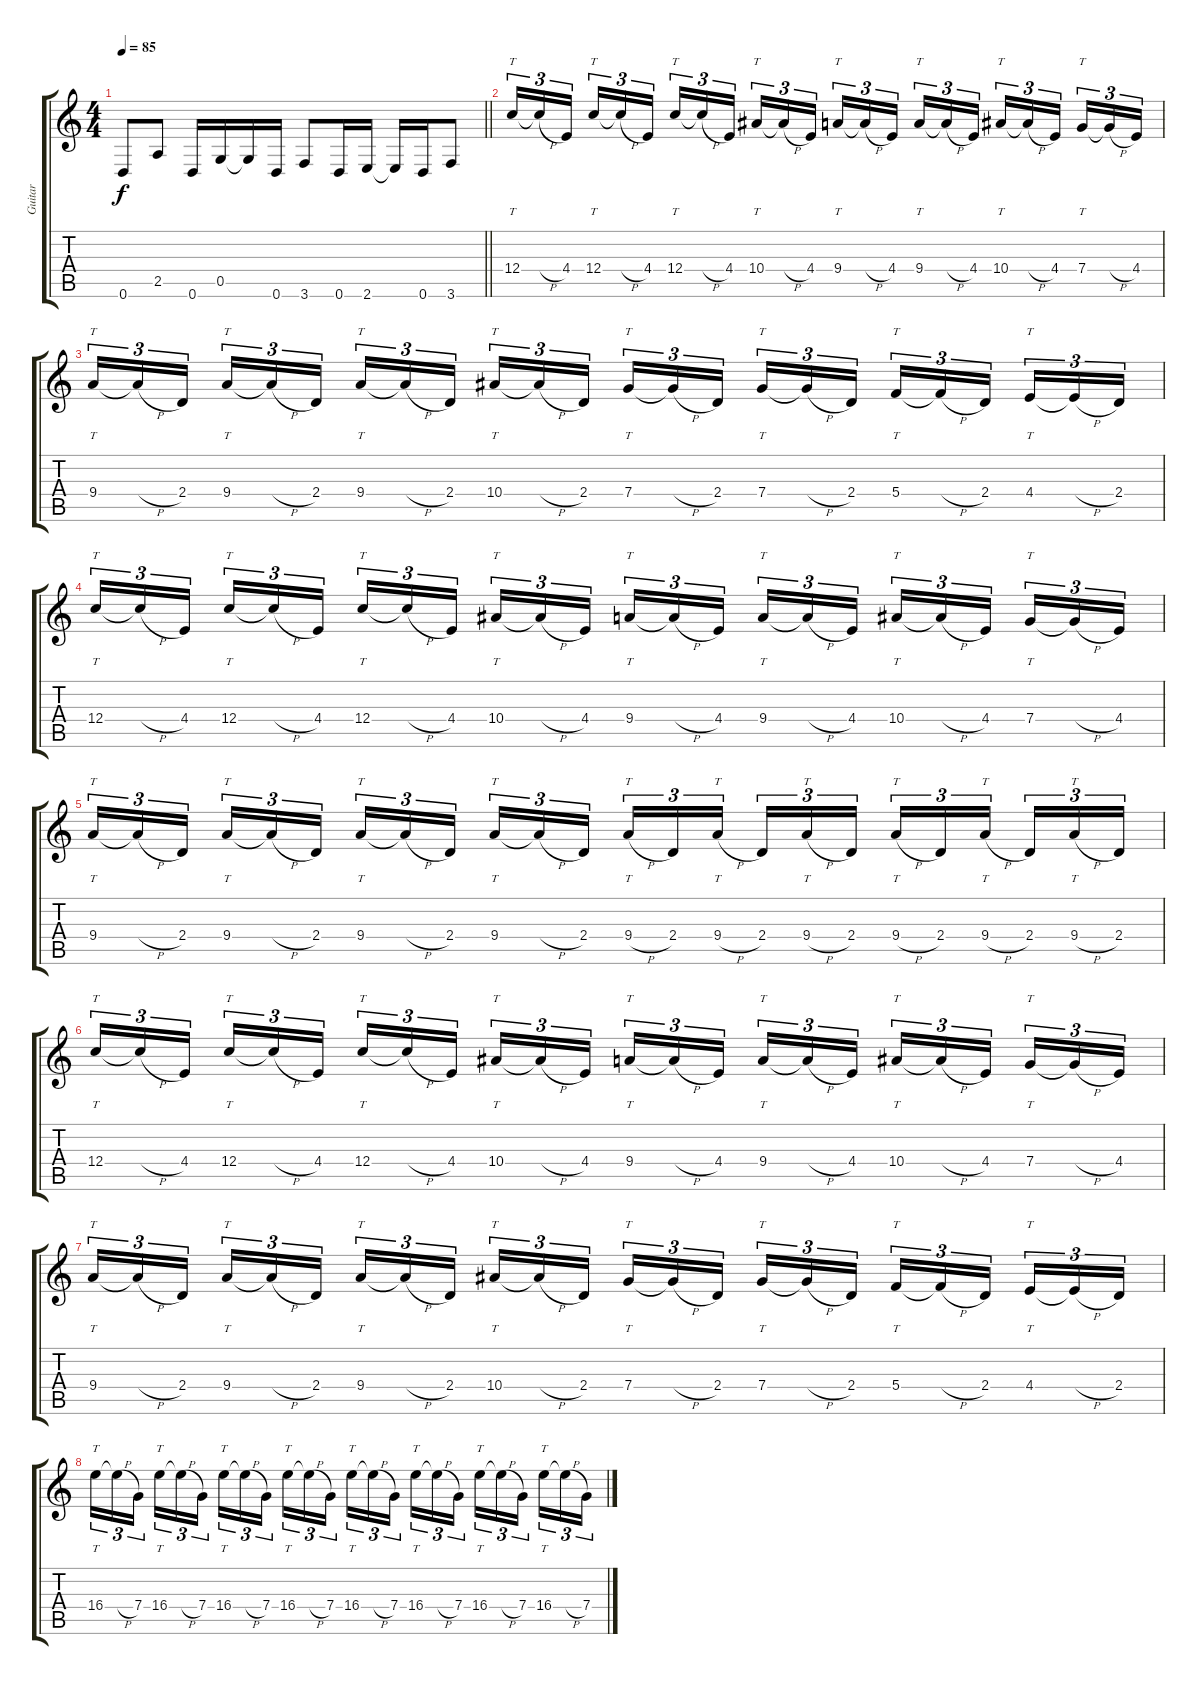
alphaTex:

\track ("Guitar" "Guitar") {instrument overdrivenguitar}
\staff {score tabs}
\tuning (D4 A3 F3 C3 G2 D2) {hide}
\ts (4 4)
\tempo 85
\clef g2
\barLineRight lightlight
\ks c
0.6.8{dy f} 2.5.8 0.6.16 0.5.16 0.5{t}.16 0.6.16 3.6.8 0.6.16 2.6.16 2.6{t}.16 0.6.16 3.6.8 |
\section ("" "")
12.4.16{tt tu (3 2) instrument overdrivenguitar} 12.4{h t}.16{tu (3 2)} 4.4.16{tu (3 2) beam splitsecondary} 12.4.16{tt tu (3 2)} 12.4{h t}.16{tu (3 2)} 4.4.16{tu (3 2)} 12.4.16{tt tu (3 2)} 12.4{h t}.16{tu (3 2)} 4.4.16{tu (3 2) beam splitsecondary} 10.4.16{tt tu (3 2)} 10.4{h t}.16{tu (3 2)} 4.4.16{tu (3 2)} 9.4.16{tt tu (3 2)} 9.4{h t}.16{tu (3 2)} 4.4.16{tu (3 2) beam splitsecondary} 9.4.16{tt tu (3 2)} 9.4{h t}.16{tu (3 2)} 4.4.16{tu (3 2)} 10.4.16{tt tu (3 2)} 10.4{h t}.16{tu (3 2)} 4.4.16{tu (3 2) beam splitsecondary} 7.4.16{tt tu (3 2)} 7.4{h t}.16{tu (3 2)} 4.4.16{tu (3 2)} |
9.4.16{tt tu (3 2)} 9.4{h t}.16{tu (3 2)} 2.4.16{tu (3 2) beam splitsecondary} 9.4.16{tt tu (3 2)} 9.4{h t}.16{tu (3 2)} 2.4.16{tu (3 2)} 9.4.16{tt tu (3 2)} 9.4{h t}.16{tu (3 2)} 2.4.16{tu (3 2) beam splitsecondary} 10.4.16{tt tu (3 2)} 10.4{h t}.16{tu (3 2)} 2.4.16{tu (3 2)} 7.4.16{tt tu (3 2)} 7.4{h t}.16{tu (3 2)} 2.4.16{tu (3 2) beam splitsecondary} 7.4.16{tt tu (3 2)} 7.4{h t}.16{tu (3 2)} 2.4.16{tu (3 2)} 5.4.16{tt tu (3 2)} 5.4{h t}.16{tu (3 2)} 2.4.16{tu (3 2) beam splitsecondary} 4.4.16{tt tu (3 2)} 4.4{h t}.16{tu (3 2)} 2.4.16{tu (3 2)} |
12.4.16{tt tu (3 2)} 12.4{h t}.16{tu (3 2)} 4.4.16{tu (3 2) beam splitsecondary} 12.4.16{tt tu (3 2)} 12.4{h t}.16{tu (3 2)} 4.4.16{tu (3 2)} 12.4.16{tt tu (3 2)} 12.4{h t}.16{tu (3 2)} 4.4.16{tu (3 2) beam splitsecondary} 10.4.16{tt tu (3 2)} 10.4{h t}.16{tu (3 2)} 4.4.16{tu (3 2)} 9.4.16{tt tu (3 2)} 9.4{h t}.16{tu (3 2)} 4.4.16{tu (3 2) beam splitsecondary} 9.4.16{tt tu (3 2)} 9.4{h t}.16{tu (3 2)} 4.4.16{tu (3 2)} 10.4.16{tt tu (3 2)} 10.4{h t}.16{tu (3 2)} 4.4.16{tu (3 2) beam splitsecondary} 7.4.16{tt tu (3 2)} 7.4{h t}.16{tu (3 2)} 4.4.16{tu (3 2)} |
9.4.16{tt tu (3 2)} 9.4{h t}.16{tu (3 2)} 2.4.16{tu (3 2) beam splitsecondary} 9.4.16{tt tu (3 2)} 9.4{h t}.16{tu (3 2)} 2.4.16{tu (3 2)} 9.4.16{tt tu (3 2)} 9.4{h t}.16{tu (3 2)} 2.4.16{tu (3 2) beam splitsecondary} 9.4.16{tt tu (3 2)} 9.4{h t}.16{tu (3 2)} 2.4.16{tu (3 2)} 9.4{h}.16{tt tu (3 2)} 2.4.16{tu (3 2)} 9.4{h}.16{tt tu (3 2) beam splitsecondary} 2.4.16{tu (3 2)} 9.4{h}.16{tt tu (3 2)} 2.4.16{tu (3 2)} 9.4{h}.16{tt tu (3 2)} 2.4.16{tu (3 2)} 9.4{h}.16{tt tu (3 2) beam splitsecondary} 2.4.16{tu (3 2)} 9.4{h}.16{tt tu (3 2)} 2.4.16{tu (3 2)} |
12.4.16{tt tu (3 2)} 12.4{h t}.16{tu (3 2)} 4.4.16{tu (3 2) beam splitsecondary} 12.4.16{tt tu (3 2)} 12.4{h t}.16{tu (3 2)} 4.4.16{tu (3 2)} 12.4.16{tt tu (3 2)} 12.4{h t}.16{tu (3 2)} 4.4.16{tu (3 2) beam splitsecondary} 10.4.16{tt tu (3 2)} 10.4{h t}.16{tu (3 2)} 4.4.16{tu (3 2)} 9.4.16{tt tu (3 2)} 9.4{h t}.16{tu (3 2)} 4.4.16{tu (3 2) beam splitsecondary} 9.4.16{tt tu (3 2)} 9.4{h t}.16{tu (3 2)} 4.4.16{tu (3 2)} 10.4.16{tt tu (3 2)} 10.4{h t}.16{tu (3 2)} 4.4.16{tu (3 2) beam splitsecondary} 7.4.16{tt tu (3 2)} 7.4{h t}.16{tu (3 2)} 4.4.16{tu (3 2)} |
9.4.16{tt tu (3 2)} 9.4{h t}.16{tu (3 2)} 2.4.16{tu (3 2) beam splitsecondary} 9.4.16{tt tu (3 2)} 9.4{h t}.16{tu (3 2)} 2.4.16{tu (3 2)} 9.4.16{tt tu (3 2)} 9.4{h t}.16{tu (3 2)} 2.4.16{tu (3 2) beam splitsecondary} 10.4.16{tt tu (3 2)} 10.4{h t}.16{tu (3 2)} 2.4.16{tu (3 2)} 7.4.16{tt tu (3 2)} 7.4{h t}.16{tu (3 2)} 2.4.16{tu (3 2) beam splitsecondary} 7.4.16{tt tu (3 2)} 7.4{h t}.16{tu (3 2)} 2.4.16{tu (3 2)} 5.4.16{tt tu (3 2)} 5.4{h t}.16{tu (3 2)} 2.4.16{tu (3 2) beam splitsecondary} 4.4.16{tt tu (3 2)} 4.4{h t}.16{tu (3 2)} 2.4.16{tu (3 2)} |
16.4.16{tt tu (3 2)} 16.4{h t}.16{tu (3 2)} 7.4.16{tu (3 2) beam splitsecondary} 16.4.16{tt tu (3 2)} 16.4{h t}.16{tu (3 2)} 7.4.16{tu (3 2)} 16.4.16{tt tu (3 2)} 16.4{h t}.16{tu (3 2)} 7.4.16{tu (3 2) beam splitsecondary} 16.4.16{tt tu (3 2)} 16.4{h t}.16{tu (3 2)} 7.4.16{tu (3 2)} 16.4.16{tt tu (3 2)} 16.4{h t}.16{tu (3 2)} 7.4.16{tu (3 2) beam splitsecondary} 16.4.16{tt tu (3 2)} 16.4{h t}.16{tu (3 2)} 7.4.16{tu (3 2)} 16.4.16{tt tu (3 2)} 16.4{h t}.16{tu (3 2)} 7.4.16{tu (3 2) beam splitsecondary} 16.4.16{tt tu (3 2)} 16.4{h t}.16{tu (3 2)} 7.4.16{tu (3 2)}
